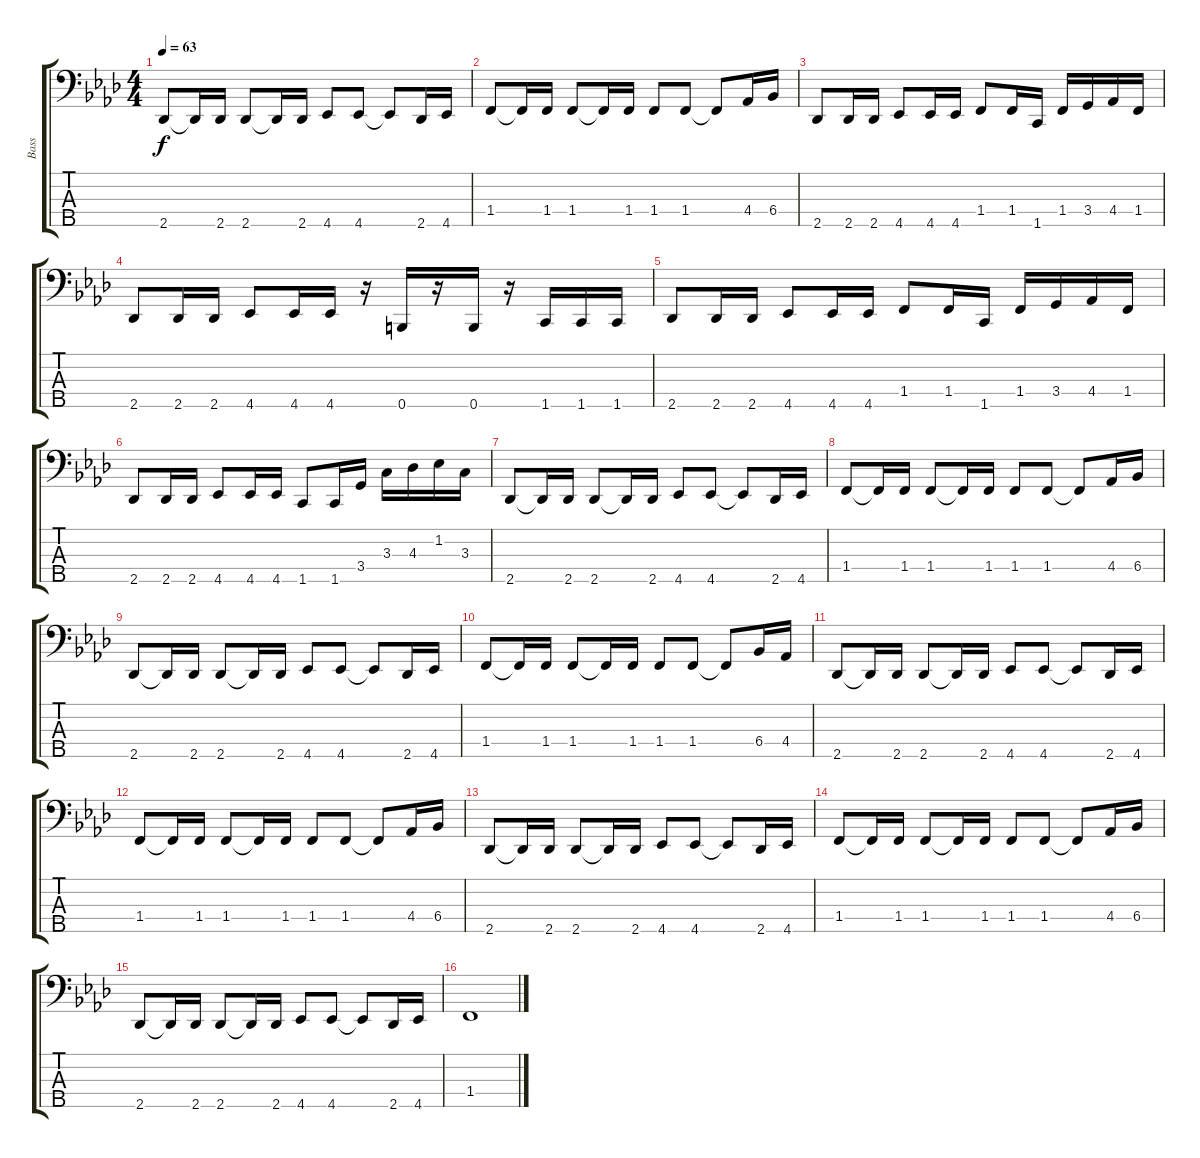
\track ("Bass" "Bass") {instrument electricbassfinger}
\staff {score tabs}
\tuning (G2 D2 A1 E1 B0) {hide}
\ts (4 4)
\tempo 63
\clef f4
\ks ab
2.5.8{dy f} 2.5{t}.16 2.5.16 2.5.8 2.5{t}.16 2.5.16 4.5.8 4.5.8 4.5{t}.8 2.5.16 4.5.16 |
\ks fminor
1.4.8 1.4{t}.16 1.4.16 1.4.8 1.4{t}.16 1.4.16 1.4.8 1.4.8 1.4{t}.8 4.4.16 6.4.16 |
2.5.8 2.5.16 2.5.16 4.5.8 4.5.16 4.5.16 1.4.8 1.4.16 1.5.16 1.4.16 3.4.16 4.4.16 1.4.16 |
2.5.8 2.5.16 2.5.16 4.5.8 4.5.16 4.5.16 r.16 0.5.16 r.16 0.5.16 r.16 1.5.16 1.5.16 1.5.16 |
2.5.8 2.5.16 2.5.16 4.5.8 4.5.16 4.5.16 1.4.8 1.4.16 1.5.16 1.4.16 3.4.16 4.4.16 1.4.16 |
2.5.8 2.5.16 2.5.16 4.5.8 4.5.16 4.5.16 1.5.8 1.5.16 3.4.16 3.3.16 4.3.16 1.2.16 3.3.16 |
\ks ab
2.5.8 2.5{t}.16 2.5.16 2.5.8 2.5{t}.16 2.5.16 4.5.8 4.5.8 4.5{t}.8 2.5.16 4.5.16 |
1.4.8 1.4{t}.16 1.4.16 1.4.8 1.4{t}.16 1.4.16 1.4.8 1.4.8 1.4{t}.8 4.4.16 6.4.16 |
2.5.8 2.5{t}.16 2.5.16 2.5.8 2.5{t}.16 2.5.16 4.5.8 4.5.8 4.5{t}.8 2.5.16 4.5.16 |
1.4.8 1.4{t}.16 1.4.16 1.4.8 1.4{t}.16 1.4.16 1.4.8 1.4.8 1.4{t}.8 6.4.16 4.4.16 |
2.5.8 2.5{t}.16 2.5.16 2.5.8 2.5{t}.16 2.5.16 4.5.8 4.5.8 4.5{t}.8 2.5.16 4.5.16 |
1.4.8 1.4{t}.16 1.4.16 1.4.8 1.4{t}.16 1.4.16 1.4.8 1.4.8 1.4{t}.8 4.4.16 6.4.16 |
2.5.8 2.5{t}.16 2.5.16 2.5.8 2.5{t}.16 2.5.16 4.5.8 4.5.8 4.5{t}.8 2.5.16 4.5.16 |
\ks fminor
1.4.8 1.4{t}.16 1.4.16 1.4.8 1.4{t}.16 1.4.16 1.4.8 1.4.8 1.4{t}.8 4.4.16 6.4.16 |
\ks ab
2.5.8 2.5{t}.16 2.5.16 2.5.8 2.5{t}.16 2.5.16 4.5.8 4.5.8 4.5{t}.8 2.5.16 4.5.16 |
\ks fminor
1.4.1
